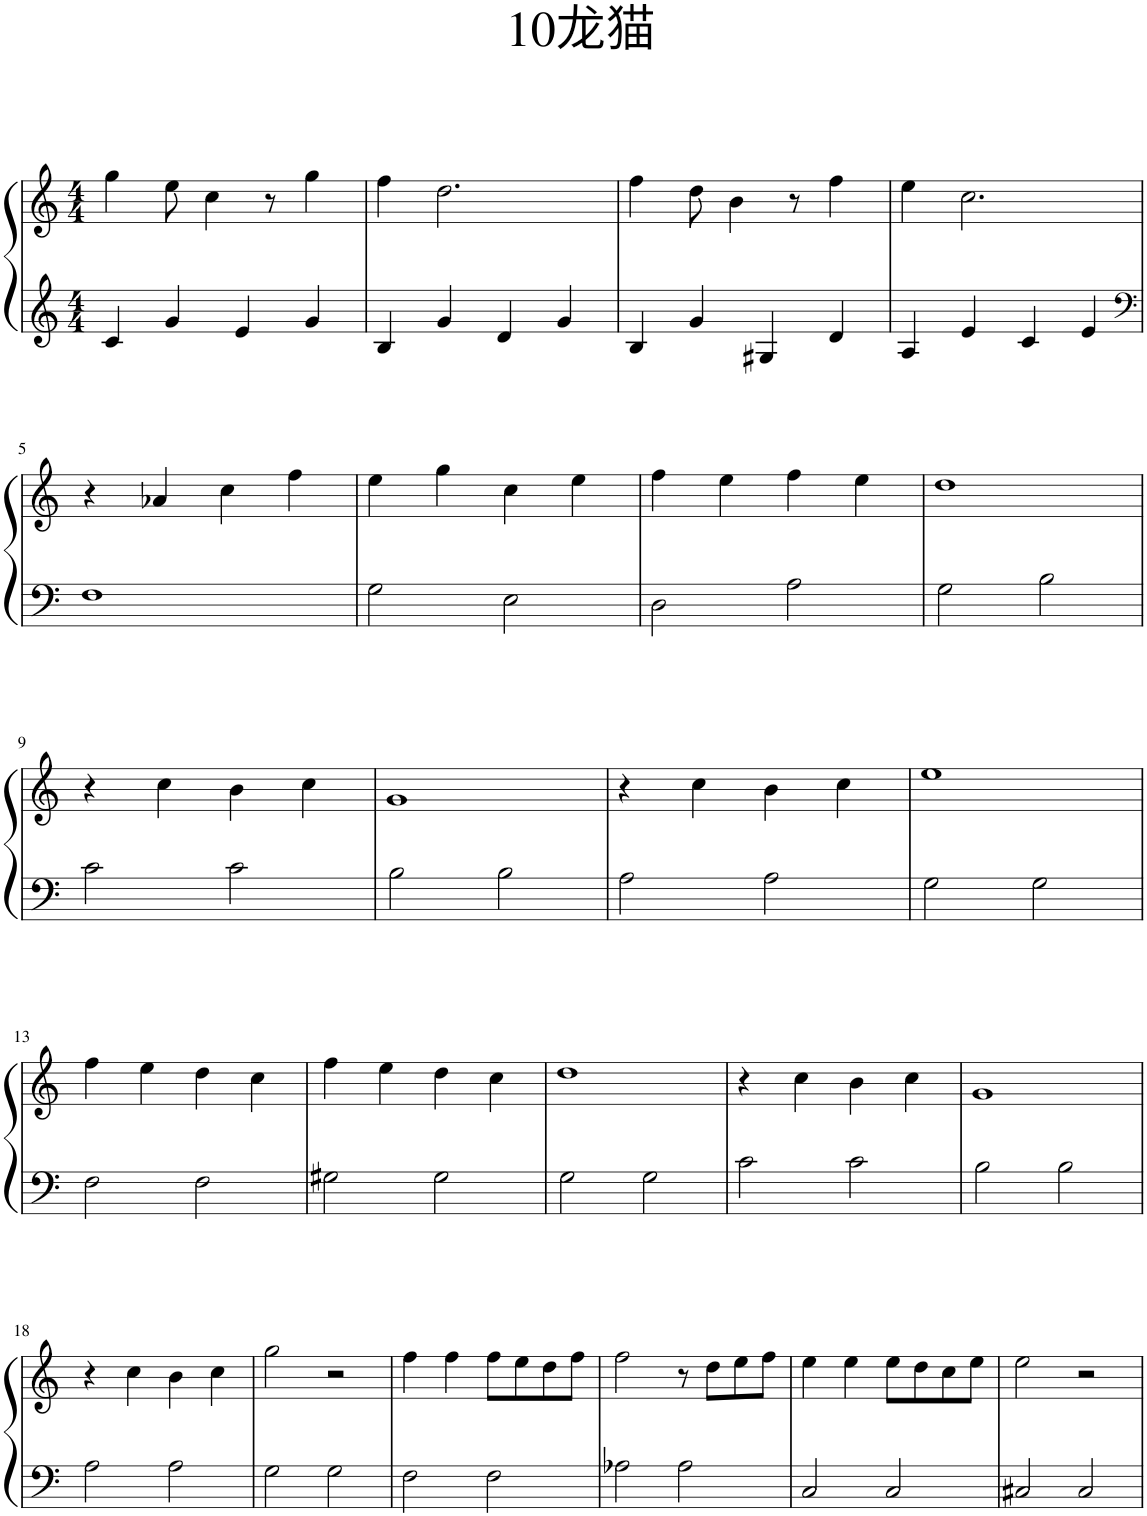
**kern	**kern
*part1	*part1
*staff2	*staff1
*I"钢琴	*
*clefG2	*clefG2
*k[]	*k[]
*M4/4	*M4/4
=1	=1
4c/	4gg\
4g/	8ee\
.	4cc\
4e/	.
.	8r
4g/	4gg\
=2	=2
4B/	4ff\
4g/	2.dd\
4d/	.
4g/	.
=3	=3
4B/	4ff\
4g/	8dd\
.	4b\
4G#X/	.
.	8r
4d/	4ff\
=4	=4
4A/	4ee\
4e/	2.cc\
4c/	.
4e/	.
!!LO:LB:g=z
=5	=5
*clefF4	*
1F	4r
.	4a-X/
.	4cc\
.	4ff\
=6	=6
2G\	4ee\
.	4gg\
2E\	4cc\
.	4ee\
=7	=7
2D\	4ff\
.	4ee\
2A\	4ff\
.	4ee\
=8	=8
2G\	1dd
2B\	.
!!LO:LB:g=z
=9	=9
2c\	4r
.	4cc\
2c\	4b\
.	4cc\
=10	=10
2B\	1g
2B\	.
=11	=11
2A\	4r
.	4cc\
2A\	4b\
.	4cc\
=12	=12
2G\	1ee
2G\	.
!!LO:LB:g=z
=13	=13
2F\	4ff\
.	4ee\
2F\	4dd\
.	4cc\
=14	=14
2G#X\	4ff\
.	4ee\
2G#\	4dd\
.	4cc\
=15	=15
2G\	1dd
2G\	.
=16	=16
2c\	4r
.	4cc\
2c\	4b\
.	4cc\
=17	=17
2B\	1g
2B\	.
!!LO:LB:g=z
=18	=18
2A\	4r
.	4cc\
2A\	4b\
.	4cc\
=19	=19
2G\	2gg\
2G\	2r
=20	=20
2F\	4ff\
.	4ff\
2F\	8ff\L
.	8ee\
.	8dd\
.	8ff\J
=21	=21
2A-X\	2ff\
2A-\	8r
.	8dd\L
.	8ee\
.	8ff\J
=22	=22
2C/	4ee\
.	4ee\
2C/	8ee\L
.	8dd\
.	8cc\
.	8ee\J
=23	=23
2C#X/	2ee\
2C#/	2r
=	=
*-	*-
